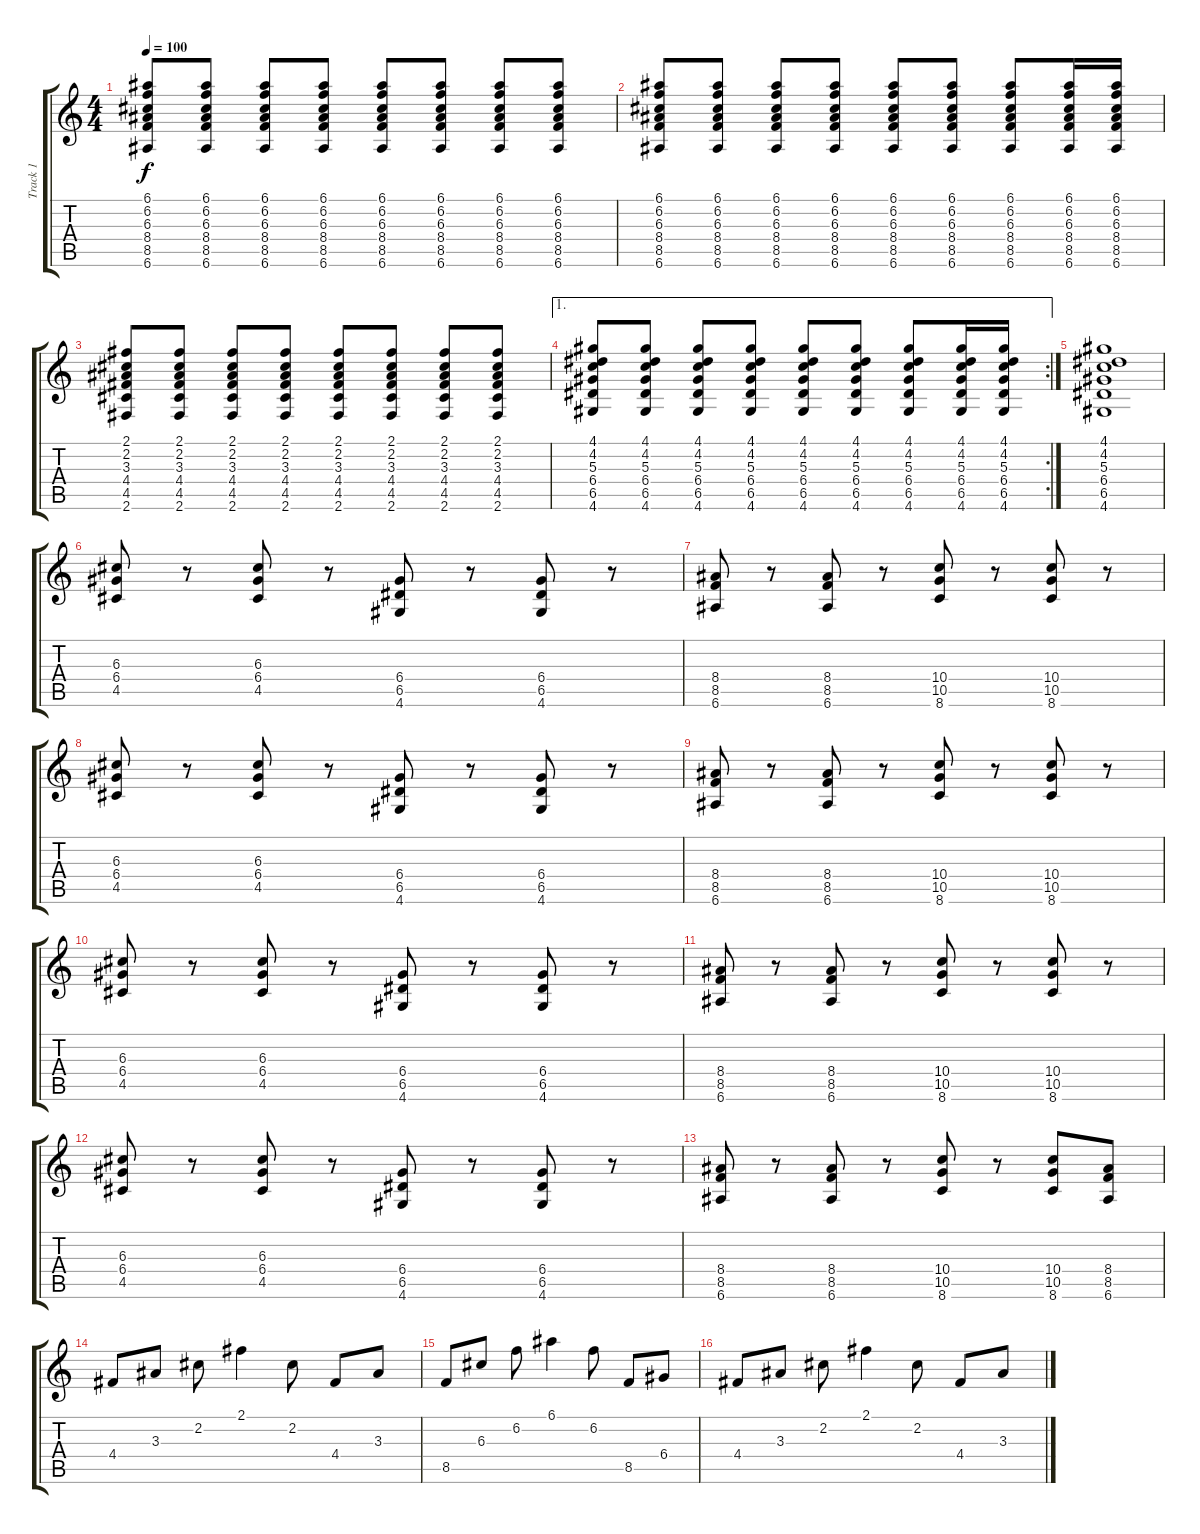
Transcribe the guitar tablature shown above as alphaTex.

\track ("Track 1" "Track 1") {instrument electricguitarclean}
\staff {score tabs}
\tuning (E4 B3 G3 D3 A2 E2) {hide}
\ts (4 4)
\tempo 100
\clef g2
\ks c
(6.1 6.2 6.3 8.4 8.5 6.6).8{dy f} (6.1 6.2 6.3 8.4 8.5 6.6).8 (6.1 6.2 6.3 8.4 8.5 6.6).8 (6.1 6.2 6.3 8.4 8.5 6.6).8 (6.1 6.2 6.3 8.4 8.5 6.6).8 (6.1 6.2 6.3 8.4 8.5 6.6).8 (6.1 6.2 6.3 8.4 8.5 6.6).8 (6.1 6.2 6.3 8.4 8.5 6.6).8 |
(6.1 6.2 6.3 8.4 8.5 6.6).8 (6.1 6.2 6.3 8.4 8.5 6.6).8 (6.1 6.2 6.3 8.4 8.5 6.6).8 (6.1 6.2 6.3 8.4 8.5 6.6).8 (6.1 6.2 6.3 8.4 8.5 6.6).8 (6.1 6.2 6.3 8.4 8.5 6.6).8 (6.1 6.2 6.3 8.4 8.5 6.6).8 (6.1 6.2 6.3 8.4 8.5 6.6).16 (6.1 6.2 6.3 8.4 8.5 6.6).16 |
(2.1 2.2 3.3 4.4 4.5 2.6).8 (2.1 2.2 3.3 4.4 4.5 2.6).8 (2.1 2.2 3.3 4.4 4.5 2.6).8 (2.1 2.2 3.3 4.4 4.5 2.6).8 (2.1 2.2 3.3 4.4 4.5 2.6).8 (2.1 2.2 3.3 4.4 4.5 2.6).8 (2.1 2.2 3.3 4.4 4.5 2.6).8 (2.1 2.2 3.3 4.4 4.5 2.6).8 |
\ae 1
\rc 2
(4.1 4.2 5.3 6.4 6.5 4.6).8 (4.1 4.2 5.3 6.4 6.5 4.6).8 (4.1 4.2 5.3 6.4 6.5 4.6).8 (4.1 4.2 5.3 6.4 6.5 4.6).8 (4.1 4.2 5.3 6.4 6.5 4.6).8 (4.1 4.2 5.3 6.4 6.5 4.6).8 (4.1 4.2 5.3 6.4 6.5 4.6).8 (4.1 4.2 5.3 6.4 6.5 4.6).16 (4.1 4.2 5.3 6.4 6.5 4.6).16 |
(4.1 4.2 5.3 6.4 6.5 4.6).1{instrument overdrivenguitar} |
(6.3 6.4 4.5).8{instrument electricguitarclean} r.8 (6.3 6.4 4.5).8 r.8 (6.4 6.5 4.6).8 r.8 (6.4 6.5 4.6).8 r.8 |
(8.4 8.5 6.6).8 r.8 (8.4 8.5 6.6).8 r.8 (10.4 10.5 8.6).8 r.8 (10.4 10.5 8.6).8 r.8 |
(6.3 6.4 4.5).8 r.8 (6.3 6.4 4.5).8 r.8 (6.4 6.5 4.6).8 r.8 (6.4 6.5 4.6).8 r.8 |
(8.4 8.5 6.6).8 r.8 (8.4 8.5 6.6).8 r.8 (10.4 10.5 8.6).8 r.8 (10.4 10.5 8.6).8 r.8 |
(6.3 6.4 4.5).8 r.8 (6.3 6.4 4.5).8 r.8 (6.4 6.5 4.6).8 r.8 (6.4 6.5 4.6).8 r.8 |
(8.4 8.5 6.6).8 r.8 (8.4 8.5 6.6).8 r.8 (10.4 10.5 8.6).8 r.8 (10.4 10.5 8.6).8 r.8 |
(6.3 6.4 4.5).8 r.8 (6.3 6.4 4.5).8 r.8 (6.4 6.5 4.6).8 r.8 (6.4 6.5 4.6).8 r.8 |
(8.4 8.5 6.6).8 r.8 (8.4 8.5 6.6).8 r.8 (10.4 10.5 8.6).8 r.8 (10.4 10.5 8.6).8 (8.4 8.5 6.6).8 |
4.4.8 3.3.8 2.2.8 2.1.4 2.2.8 4.4.8 3.3.8 |
8.5.8 6.3.8 6.2.8 6.1.4 6.2.8 8.5.8 6.4.8 |
4.4.8 3.3.8 2.2.8 2.1.4 2.2.8 4.4.8 3.3.8
